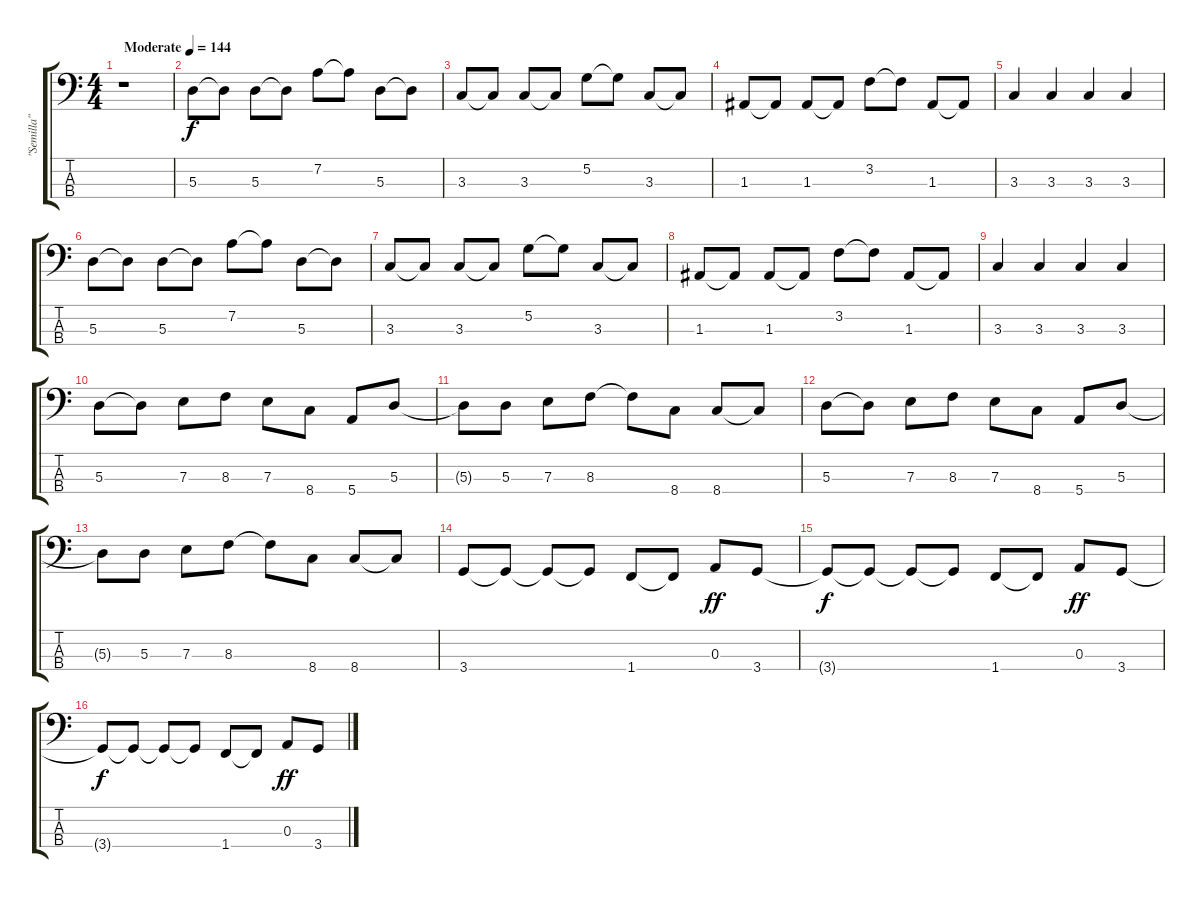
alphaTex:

\track ("\"Semilla\" Bucciarelli" "\"Semilla\" ") {instrument electricbassfinger}
\staff {score tabs}
\tuning (G2 D2 A1 E1) {hide}
\ts (4 4)
\tempo (144 "Moderate")
\clef f4
\ks c
r.1{dy f instrument electricbassfinger} |
5.3.8 5.3{t}.8 5.3.8 5.3{t}.8 7.2.8 7.2{t}.8 5.3.8 5.3{t}.8 |
3.3.8 3.3{t}.8 3.3.8 3.3{t}.8 5.2.8 5.2{t}.8 3.3.8 3.3{t}.8 |
1.3.8 1.3{t}.8 1.3.8 1.3{t}.8 3.2.8 3.2{t}.8 1.3.8 1.3{t}.8 |
3.3.4 3.3.4 3.3.4 3.3.4 |
5.3.8 5.3{t}.8 5.3.8 5.3{t}.8 7.2.8 7.2{t}.8 5.3.8 5.3{t}.8 |
3.3.8 3.3{t}.8 3.3.8 3.3{t}.8 5.2.8 5.2{t}.8 3.3.8 3.3{t}.8 |
1.3.8 1.3{t}.8 1.3.8 1.3{t}.8 3.2.8 3.2{t}.8 1.3.8 1.3{t}.8 |
3.3.4 3.3.4 3.3.4 3.3.4 |
5.3.8 5.3{t}.8 7.3.8 8.3.8 7.3.8 8.4.8 5.4.8 5.3.8 |
5.3{t}.8 5.3.8 7.3.8 8.3.8 8.3{t}.8 8.4.8 8.4.8 8.4{t}.8 |
5.3.8 5.3{t}.8 7.3.8 8.3.8 7.3.8 8.4.8 5.4.8 5.3.8 |
5.3{t}.8 5.3.8 7.3.8 8.3.8 8.3{t}.8 8.4.8 8.4.8 8.4{t}.8 |
3.4.8 3.4{t}.8 3.4{t}.8 3.4{t}.8 1.4.8 1.4{t}.8 0.3.8{dy ff} 3.4.8 |
3.4{t}.8{dy f} 3.4{t}.8 3.4{t}.8 3.4{t}.8 1.4.8 1.4{t}.8 0.3.8{dy ff} 3.4.8 |
3.4{t}.8{dy f} 3.4{t}.8 3.4{t}.8 3.4{t}.8 1.4.8 1.4{t}.8 0.3.8{dy ff} 3.4.8
